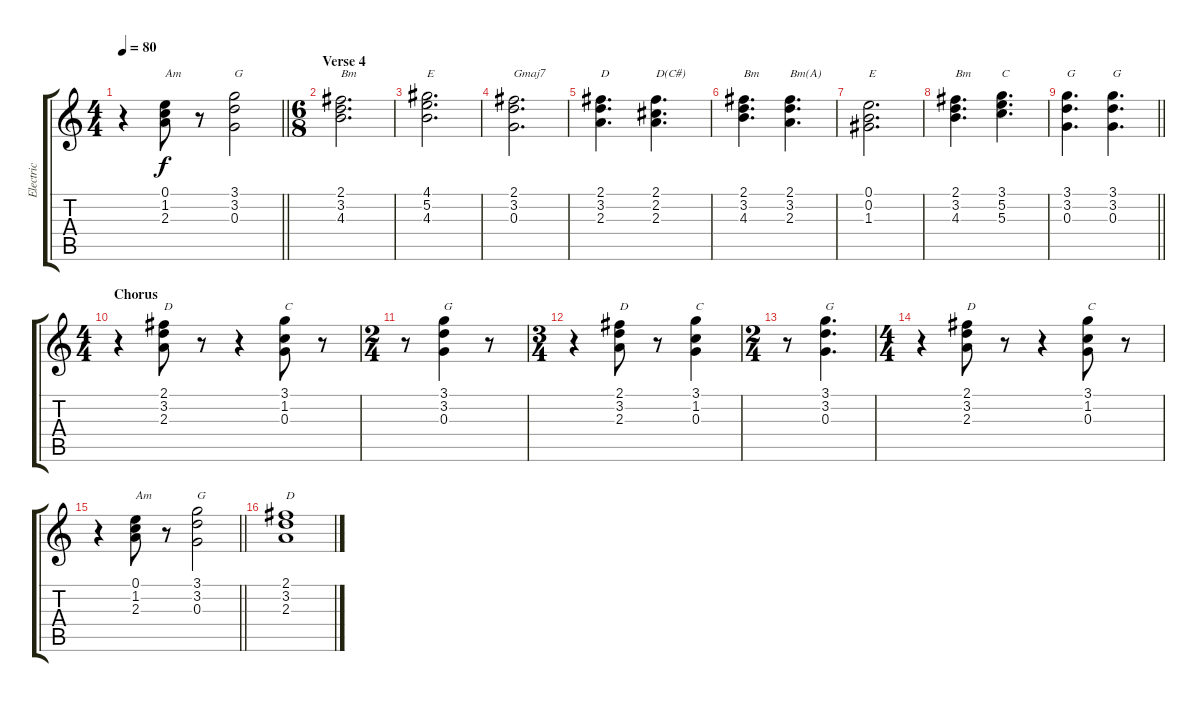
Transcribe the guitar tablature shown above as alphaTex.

\track ("Electric" "Electric") {instrument overdrivenguitar}
\staff {score tabs}
\tuning (E4 B3 G3 D3 A2 E2) {hide}
\ts (4 4)
\tempo 80
\clef g2
\barLineRight lightlight
\ks c
r.4{dy f} (0.1 1.2 2.3).8{txt "Am"} r.8 (3.1 3.2 0.3).2{txt "G"} |
\ts (6 8)
\section ("" "Verse 4")
(2.1 3.2 4.3).2{d txt "Bm"} |
(4.1 5.2 4.3).2{d txt "E"} |
(2.1 3.2 0.3).2{d txt "Gmaj7"} |
(2.1 3.2 2.3).4{d txt "D"} (2.1 2.2 2.3).4{d txt "D(C#)"} |
(2.1 3.2 4.3).4{d txt "Bm"} (2.1 3.2 2.3).4{d txt "Bm(A)"} |
(0.1 0.2 1.3).2{d txt "E"} |
(2.1 3.2 4.3).4{d txt "Bm"} (3.1 5.2 5.3).4{d txt "C"} |
\barLineRight lightlight
(3.1 3.2 0.3).4{d txt "G"} (3.1 3.2 0.3).4{d txt "G"} |
\ts (4 4)
\section ("" "Chorus")
r.4 (2.1 3.2 2.3).8{txt "D"} r.8 r.4 (3.1 1.2 0.3).8{txt "C"} r.8 |
\ts (2 4)
r.8 (3.1 3.2 0.3).4{txt "G"} r.8 |
\ts (3 4)
r.4 (2.1 3.2 2.3).8{txt "D"} r.8 (3.1 1.2 0.3).4{txt "C"} |
\ts (2 4)
r.8 (3.1 3.2 0.3).4{d txt "G"} |
\ts (4 4)
r.4 (2.1 3.2 2.3).8{txt "D"} r.8 r.4 (3.1 1.2 0.3).8{txt "C"} r.8 |
\barLineRight lightlight
r.4 (0.1 1.2 2.3).8{txt "Am"} r.8 (3.1 3.2 0.3).2{txt "G"} |
(2.1 3.2 2.3).1{txt "D"}
